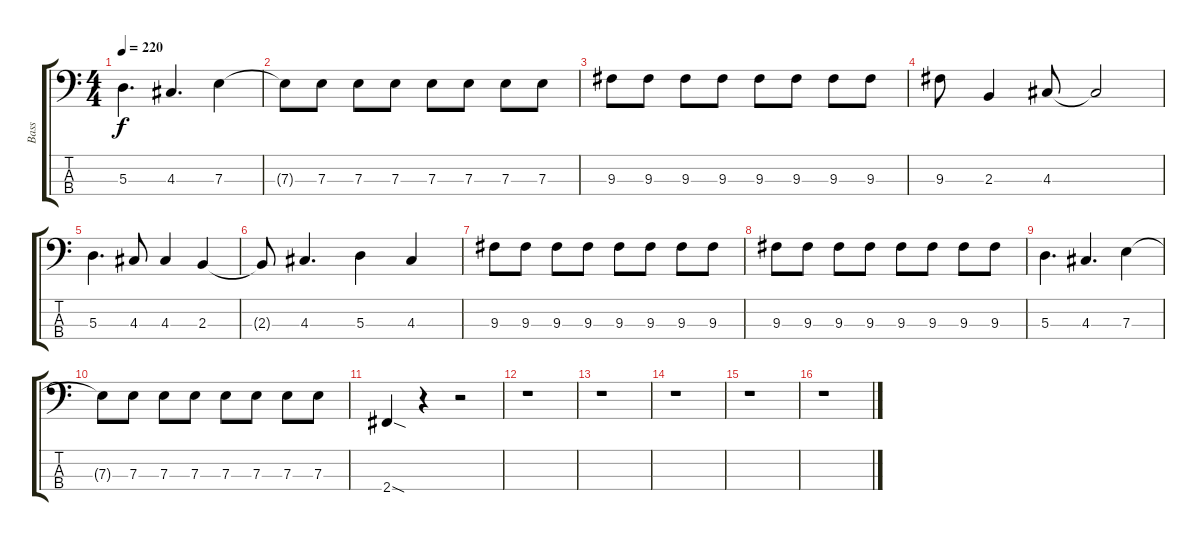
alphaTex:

\track ("Bass" "Bass") {instrument electricbassfinger}
\staff {score tabs}
\tuning (G2 D2 A1 E1) {hide}
\ts (4 4)
\tempo 220
\clef f4
\ks c
5.3.4{d dy f} 4.3.4{d} 7.3.4 |
7.3{t}.8 7.3.8 7.3.8 7.3.8 7.3.8 7.3.8 7.3.8 7.3.8 |
9.3.8 9.3.8 9.3.8 9.3.8 9.3.8 9.3.8 9.3.8 9.3.8 |
9.3.8 2.3.4 4.3.8 4.3{t}.2 |
5.3.4{d} 4.3.8 4.3.4 2.3.4 |
2.3{t}.8 4.3.4{d} 5.3.4 4.3.4 |
9.3.8 9.3.8 9.3.8 9.3.8 9.3.8 9.3.8 9.3.8 9.3.8 |
9.3.8 9.3.8 9.3.8 9.3.8 9.3.8 9.3.8 9.3.8 9.3.8 |
5.3.4{d} 4.3.4{d} 7.3.4 |
7.3{t}.8 7.3.8 7.3.8 7.3.8 7.3.8 7.3.8 7.3.8 7.3.8 |
2.4{sod}.4 r.4 r.2 |
r.1 |
r.1 |
r.1 |
r.1 |
r.1
